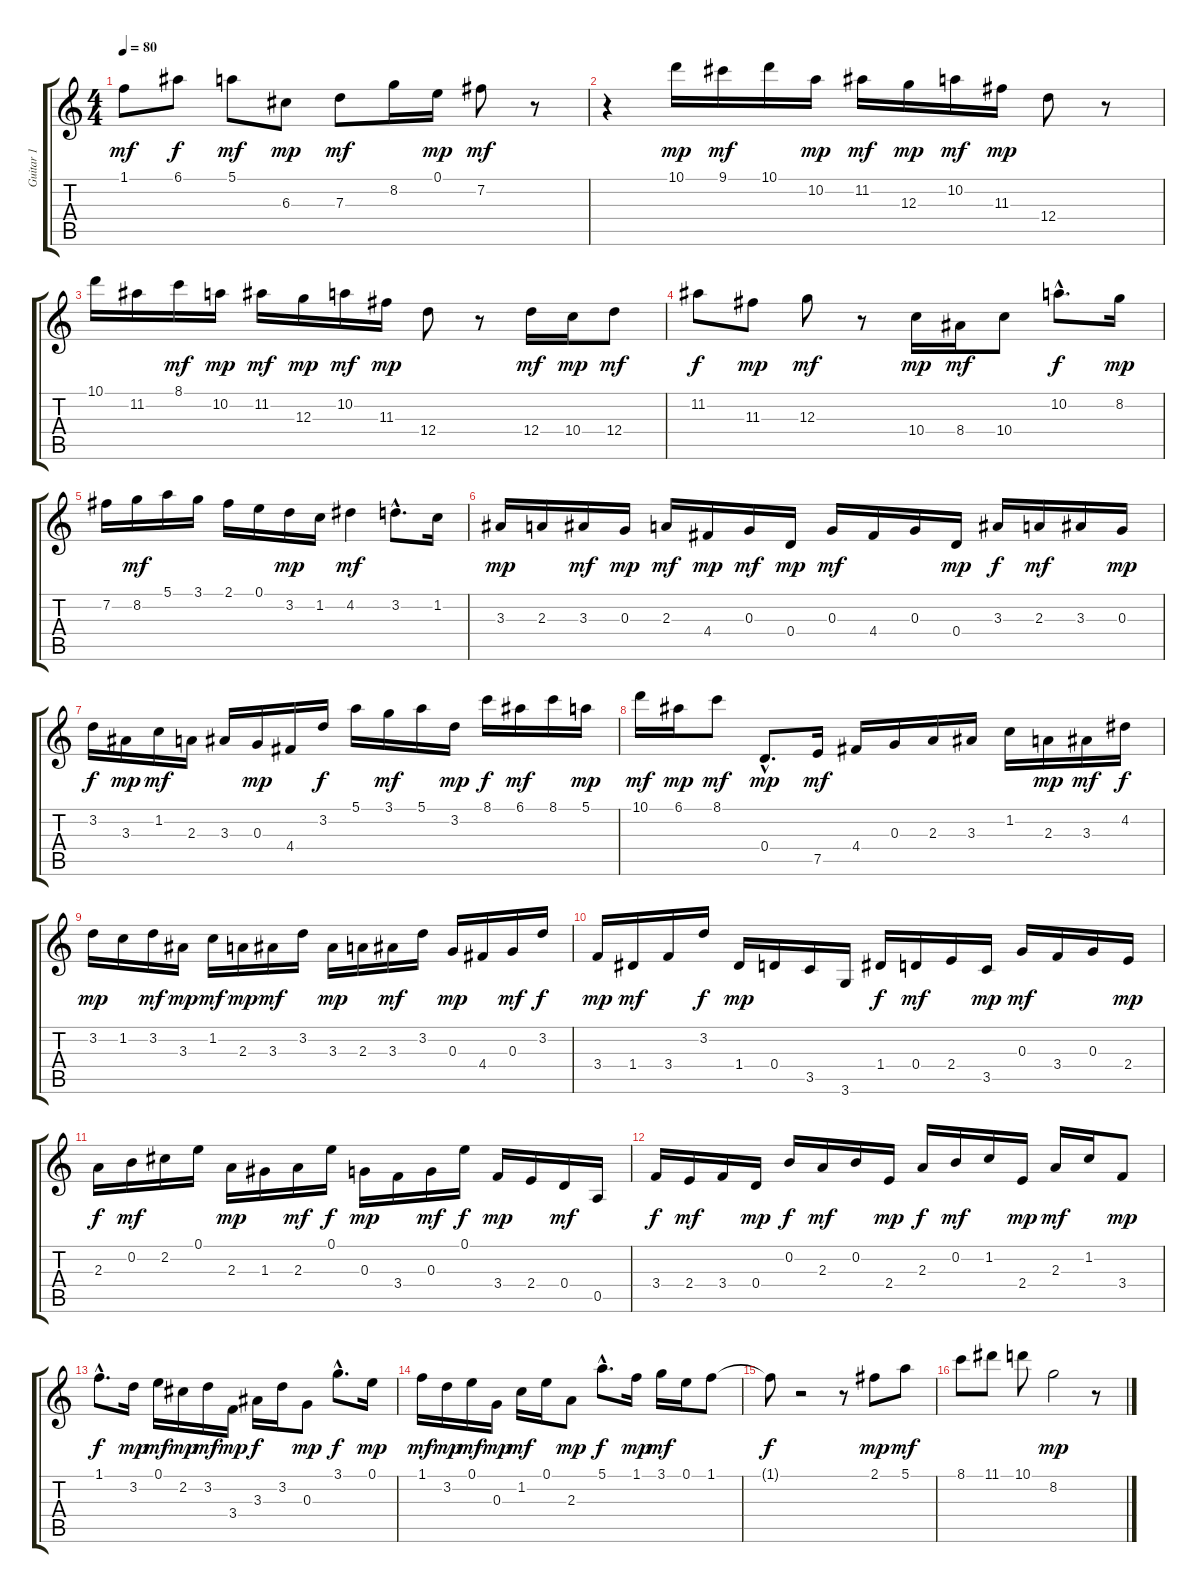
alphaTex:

\track ("Guitar 1" "Guitar 1") {instrument acousticguitarnylon}
\staff {score tabs}
\tuning (E4 B3 G3 D3 A2 E2) {hide}
\ts (4 4)
\tempo 80
\clef g2
\ks c
1.1.8{dy mf} 6.1.8{dy f} 5.1.8{dy mf} 6.3.8{dy mp} 7.3.8{dy mf} 8.2.16 0.1.16{dy mp} 7.2.8{dy mf} r.8 |
r.4 10.1.16{dy mp} 9.1.16{dy mf} 10.1.16 10.2.16{dy mp} 11.2.16{dy mf} 12.3.16{dy mp} 10.2.16{dy mf} 11.3.16{dy mp} 12.4.8 r.8 |
10.1.16 11.2.16 8.1.16{dy mf} 10.2.16{dy mp} 11.2.16{dy mf} 12.3.16{dy mp} 10.2.16{dy mf} 11.3.16{dy mp} 12.4.8 r.8 12.4.16{dy mf} 10.4.16{dy mp} 12.4.8{dy mf} |
11.2.8{dy f} 11.3.8{dy mp} 12.3.8{dy mf} r.8 10.4.16{dy mp} 8.4.16{dy mf} 10.4.8 10.2{hac}.8{d dy f} 8.2.16{dy mp} |
7.2.16 8.2.16{dy mf} 5.1.16 3.1.16 2.1.16 0.1.16 3.2.16{dy mp} 1.2.16 4.2.4{dy mf} 3.2{hac}.8{d} 1.2.16 |
3.3.16{dy mp} 2.3.16 3.3.16{dy mf} 0.3.16{dy mp} 2.3.16{dy mf} 4.4.16{dy mp} 0.3.16{dy mf} 0.4.16{dy mp} 0.3.16{dy mf} 4.4.16 0.3.16 0.4.16{dy mp} 3.3.16{dy f} 2.3.16{dy mf} 3.3.16 0.3.16{dy mp} |
3.2.16{dy f} 3.3.16{dy mp} 1.2.16{dy mf} 2.3.16 3.3.16 0.3.16{dy mp} 4.4.16 3.2.16{dy f} 5.1.16 3.1.16{dy mf} 5.1.16 3.2.16{dy mp} 8.1.16{dy f} 6.1.16{dy mf} 8.1.16 5.1.16{dy mp} |
10.1.16{dy mf} 6.1.16{dy mp} 8.1.8{dy mf} 0.4{hac}.8{d dy mp} 7.5.16{dy mf} 4.4.16 0.3.16 2.3.16 3.3.16 1.2.16 2.3.16{dy mp} 3.3.16{dy mf} 4.2.16{dy f} |
3.2.16{dy mp} 1.2.16 3.2.16{dy mf} 3.3.16{dy mp} 1.2.16{dy mf} 2.3.16{dy mp} 3.3.16{dy mf} 3.2.16 3.3.16{dy mp} 2.3.16 3.3.16{dy mf} 3.2.16 0.3.16{dy mp} 4.4.16 0.3.16{dy mf} 3.2.16{dy f} |
3.4.16{dy mp} 1.4.16{dy mf} 3.4.16 3.2.16{dy f} 1.4.16{dy mp} 0.4.16 3.5.16 3.6.16 1.4.16{dy f} 0.4.16{dy mf} 2.4.16 3.5.16{dy mp} 0.3.16{dy mf} 3.4.16 0.3.16 2.4.16{dy mp} |
2.3.16{dy f} 0.2.16{dy mf} 2.2.16 0.1.16 2.3.16{dy mp} 1.3.16 2.3.16{dy mf} 0.1.16{dy f} 0.3.16{dy mp} 3.4.16 0.3.16{dy mf} 0.1.16{dy f} 3.4.16{dy mp} 2.4.16 0.4.16{dy mf} 0.5.16 |
3.4.16{dy f} 2.4.16{dy mf} 3.4.16 0.4.16{dy mp} 0.2.16{dy f} 2.3.16{dy mf} 0.2.16 2.4.16{dy mp} 2.3.16{dy f} 0.2.16{dy mf} 1.2.16 2.4.16{dy mp} 2.3.16{dy mf} 1.2.16 3.4.8{dy mp} |
1.1{hac}.8{d dy f} 3.2.16{dy mp} 0.1.16{dy mf} 2.2.16{dy mp} 3.2.16{dy mf} 3.4.16{dy mp} 3.3.16{dy f} 3.2.16 0.3.8{dy mp} 3.1{hac}.8{d dy f} 0.1.16{dy mp} |
1.1.16{dy mf} 3.2.16{dy mp} 0.1.16{dy mf} 0.3.16{dy mp} 1.2.16{dy mf} 0.1.16 2.3.8{dy mp} 5.1{hac}.8{d dy f} 1.1.16{dy mp} 3.1.16{dy mf} 0.1.16 1.1.8 |
1.1{t}.8{dy f} r.2 r.8 2.1.8{dy mp} 5.1.8{dy mf} |
8.1.8 11.1.8 10.1.8 8.2.2{dy mp} r.8
